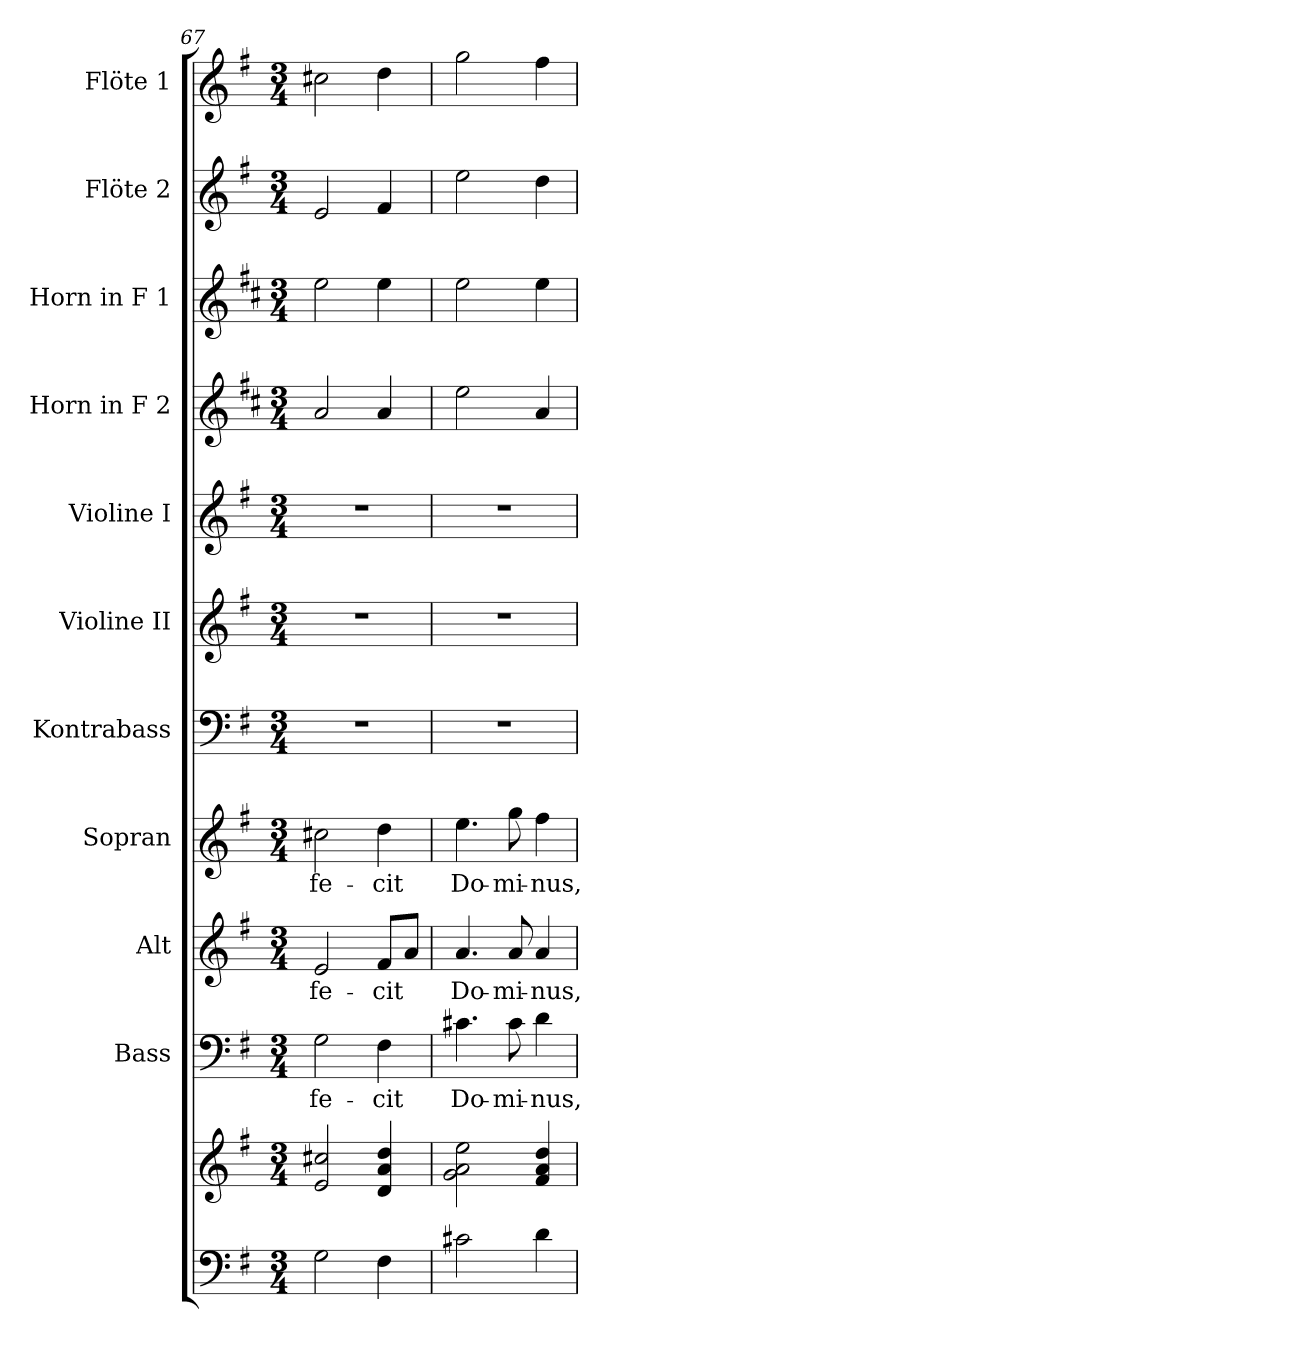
**kern	**kern	**kern	**text	**kern	**text	**kern	**text	**kern	**kern	**kern	**kern	**kern	**kern	**kern
*part11	*part11	*part10	*part10	*part9	*part9	*part8	*part8	*part7	*part6	*part5	*part4	*part3	*part2	*part1
*staff12	*staff11	*staff10	*staff10	*staff9	*staff9	*staff8	*staff8	*staff7	*staff6	*staff5	*staff4	*staff3	*staff2	*staff1
*	*	*I"Bass	*	*I"Alt	*	*I"Sopran	*	*I"Kontrabass	*I"Violine II	*I"Violine I	*I"Horn in F 2	*I"Horn in F 1	*I"Flöte 2	*I"Flöte 1
*	*	*I'B.	*	*I'A.	*	*I'S.	*	*I'Kb.	*I'Vl. II	*I'Vl. I	*	*	*I'Fl. 2	*I'Fl. 1
*clefF4	*clefG2	*clefF4	*	*clefG2	*	*clefG2	*	*clefF4	*clefG2	*clefG2	*clefG2	*clefG2	*clefG2	*clefG2
*	*	*	*	*	*	*	*	*ITrd7c12	*	*	*ITrd4c7	*ITrd4c7	*	*
*k[f#]	*k[f#]	*k[f#]	*	*k[f#]	*	*k[f#]	*	*k[f#]	*k[f#]	*k[f#]	*k[f#]	*k[f#]	*k[f#]	*k[f#]
*G:	*G:	*G:	*	*G:	*	*G:	*	*G:	*G:	*G:	*G:	*G:	*G:	*G:
*M3/4	*M3/4	*M3/4	*	*M3/4	*	*M3/4	*	*M3/4	*M3/4	*M3/4	*M3/4	*M3/4	*M3/4	*M3/4
=67	=67	=67	=67	=67	=67	=67	=67	=67	=67	=67	=67	=67	=67	=67
!	!	!	!LO:LY:b	!	!LO:LY:b	!	!LO:LY:b	!	!	!	!	!	!	!
2G\	2e/ 2cc#X/	2G\	fe-	2e/	fe-	2cc#X\	fe-	2.r	2.r	2.r	2d/	2a\	2e/	2cc#X\
!	!	!	!LO:LY:b	!	!LO:LY:b	!	!LO:LY:b	!	!	!	!	!	!	!
4F#\	4d/ 4a/ 4dd/	4F#\	-cit	8f#/L	-cit	4dd\	-cit	.	.	.	4d/	4a\	4f#/	4dd\
.	.	.	.	8a/J	.	.	.	.	.	.	.	.	.	.
=68	=68	=68	=68	=68	=68	=68	=68	=68	=68	=68	=68	=68	=68	=68
!	!	!	!LO:LY:b	!	!LO:LY:b	!	!LO:LY:b	!	!	!	!	!	!	!
2c#X\	2g\ 2a\ 2ee\	4.c#X\	Do-	4.a/	Do-	4.ee\	Do-	2.r	2.r	2.r	2a\	2a\	2ee\	2gg\
!	!	!	!LO:LY:b	!	!LO:LY:b	!	!LO:LY:b	!	!	!	!	!	!	!
.	.	8c#\	-mi-	8a/	-mi-	8gg\	-mi-	.	.	.	.	.	.	.
!	!	!	!LO:LY:b	!	!LO:LY:b	!	!LO:LY:b	!	!	!	!	!	!	!
4d\	4f#/ 4a/ 4dd/	4d\	-nus,	4a/	-nus,	4ff#\	-nus,	.	.	.	4d/	4a\	4dd\	4ff#\
=	=	=	=	=	=	=	=	=	=	=	=	=	=	=
*-	*-	*-	*-	*-	*-	*-	*-	*-	*-	*-	*-	*-	*-	*-
